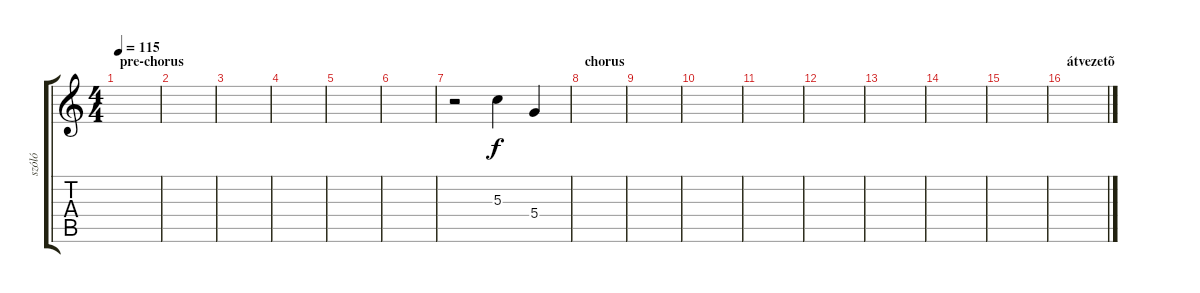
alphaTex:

\track ("szóló" "szóló") {instrument distortionguitar}
\staff {score tabs}
\tuning (E4 B3 G3 D3 A2 E2) {hide}
\ts (4 4)
\section ("" "pre-chorus")
\tempo 115
\clef g2
\ks c
|
|
|
|
|
|
r.2 5.3.4 5.4.4 |
\section ("" "chorus")
|
|
|
|
|
|
|
|
\section ("" "átvezetõ")
